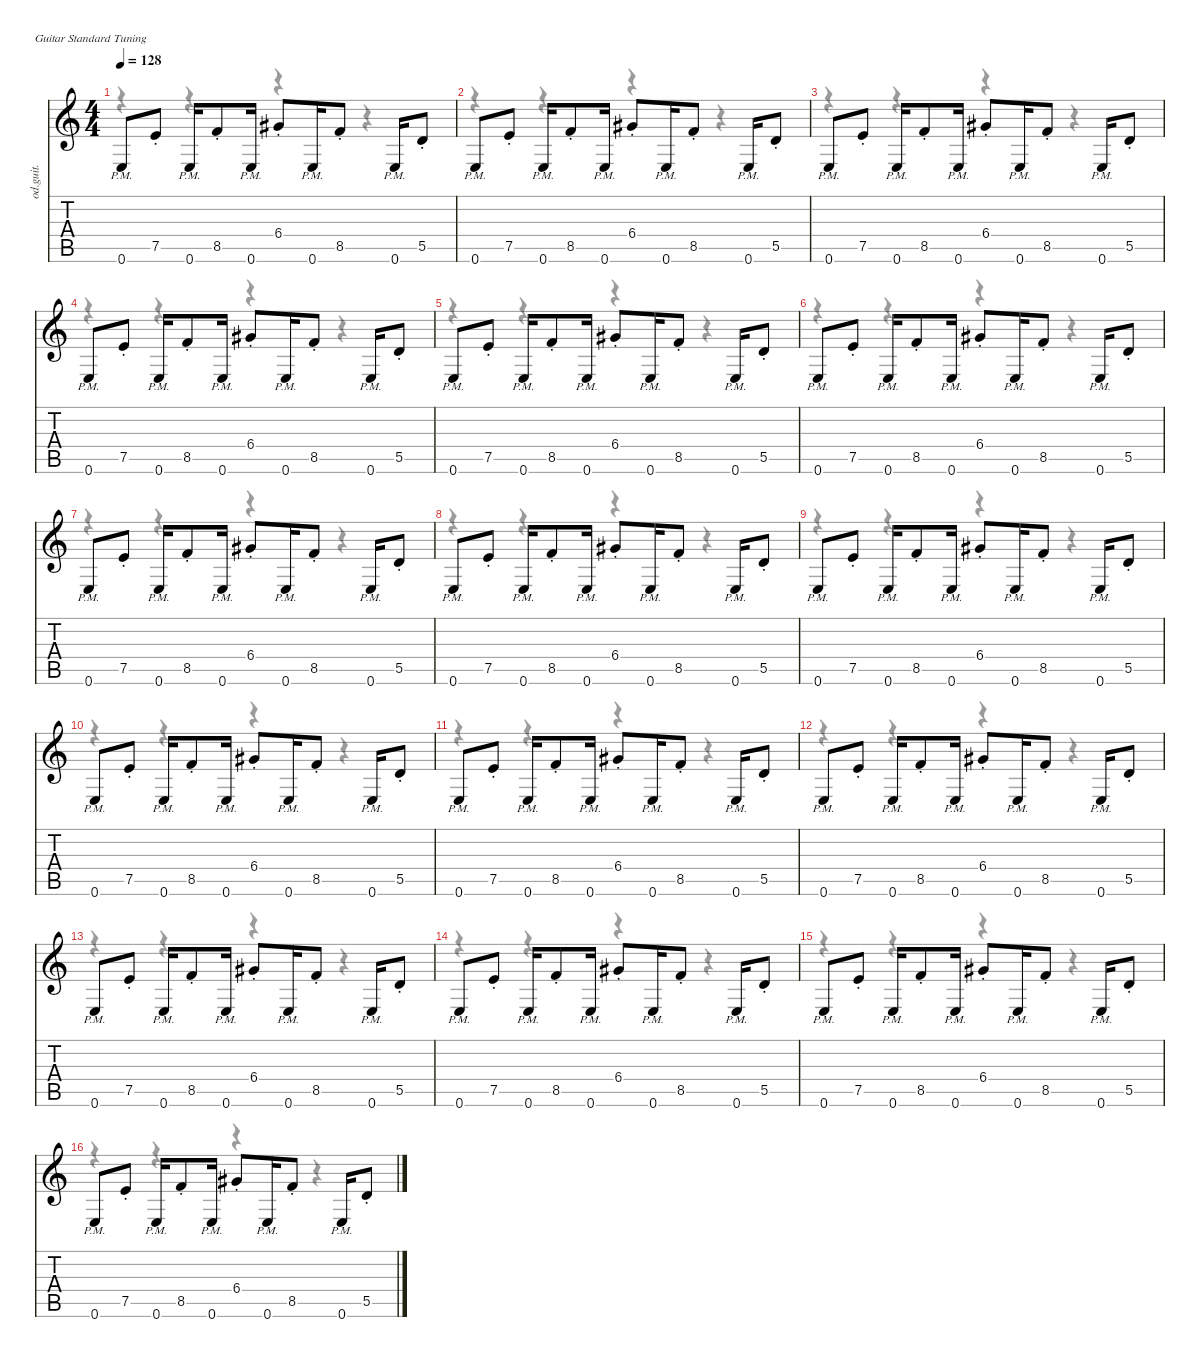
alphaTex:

\defaultSystemsLayout 4
\hideDynamics
\bracketExtendMode nobrackets
\track ("Backing Guitar 2" "od.guit.") {instrument overdrivenguitar}
\staff {score tabs}
\tuning (E4 B3 G3 D3 A2 E2)
\voice
\ts (4 4)
\tempo 128
\clef g2
\ks c
0.6{pm}.8{dy f} 7.5{st}.8 0.6{pm}.16 8.5{st}.8 0.6{pm}.16 6.4{st acc #}.8 0.6{pm}.16 8.5{st}.8 0.6{pm}.16 5.5{st}.8 |
0.6{pm}.8 7.5{st}.8 0.6{pm}.16 8.5{st}.8 0.6{pm}.16 6.4{st acc #}.8 0.6{pm}.16 8.5{st}.8 0.6{pm}.16 5.5{st}.8 |
0.6{pm}.8 7.5{st}.8 0.6{pm}.16 8.5{st}.8 0.6{pm}.16 6.4{st acc #}.8 0.6{pm}.16 8.5{st}.8 0.6{pm}.16 5.5{st}.8 |
0.6{pm}.8 7.5{st}.8 0.6{pm}.16 8.5{st}.8 0.6{pm}.16 6.4{st acc #}.8 0.6{pm}.16 8.5{st}.8 0.6{pm}.16 5.5{st}.8 |
0.6{pm}.8 7.5{st}.8 0.6{pm}.16 8.5{st}.8 0.6{pm}.16 6.4{st acc #}.8 0.6{pm}.16 8.5{st}.8 0.6{pm}.16 5.5{st}.8 |
0.6{pm}.8 7.5{st}.8 0.6{pm}.16 8.5{st}.8 0.6{pm}.16 6.4{st acc #}.8 0.6{pm}.16 8.5{st}.8 0.6{pm}.16 5.5{st}.8 |
0.6{pm}.8 7.5{st}.8 0.6{pm}.16 8.5{st}.8 0.6{pm}.16 6.4{st acc #}.8 0.6{pm}.16 8.5{st}.8 0.6{pm}.16 5.5{st}.8 |
0.6{pm}.8 7.5{st}.8 0.6{pm}.16 8.5{st}.8 0.6{pm}.16 6.4{st acc #}.8 0.6{pm}.16 8.5{st}.8 0.6{pm}.16 5.5{st}.8 |
0.6{pm}.8 7.5{st}.8 0.6{pm}.16 8.5{st}.8 0.6{pm}.16 6.4{st acc #}.8 0.6{pm}.16 8.5{st}.8 0.6{pm}.16 5.5{st}.8 |
0.6{pm}.8 7.5{st}.8 0.6{pm}.16 8.5{st}.8 0.6{pm}.16 6.4{st acc #}.8 0.6{pm}.16 8.5{st}.8 0.6{pm}.16 5.5{st}.8 |
0.6{pm}.8 7.5{st}.8 0.6{pm}.16 8.5{st}.8 0.6{pm}.16 6.4{st acc #}.8 0.6{pm}.16 8.5{st}.8 0.6{pm}.16 5.5{st}.8 |
0.6{pm}.8 7.5{st}.8 0.6{pm}.16 8.5{st}.8 0.6{pm}.16 6.4{st acc #}.8 0.6{pm}.16 8.5{st}.8 0.6{pm}.16 5.5{st}.8 |
0.6{pm}.8 7.5{st}.8 0.6{pm}.16 8.5{st}.8 0.6{pm}.16 6.4{st acc #}.8 0.6{pm}.16 8.5{st}.8 0.6{pm}.16 5.5{st}.8 |
0.6{pm}.8 7.5{st}.8 0.6{pm}.16 8.5{st}.8 0.6{pm}.16 6.4{st acc #}.8 0.6{pm}.16 8.5{st}.8 0.6{pm}.16 5.5{st}.8 |
0.6{pm}.8 7.5{st}.8 0.6{pm}.16 8.5{st}.8 0.6{pm}.16 6.4{st acc #}.8 0.6{pm}.16 8.5{st}.8 0.6{pm}.16 5.5{st}.8 |
0.6{pm}.8 7.5{st}.8 0.6{pm}.16 8.5{st}.8 0.6{pm}.16 6.4{st acc #}.8 0.6{pm}.16 8.5{st}.8 0.6{pm}.16 5.5{st}.8
\voice
\clef g2
\ottava regular
\simile none
\ks c
r.4{dy mf} r.4 r.4 r.4 |
r.4 r.4 r.4 r.4 |
r.4 r.4 r.4 r.4 |
r.4 r.4 r.4 r.4 |
r.4 r.4 r.4 r.4 |
r.4 r.4 r.4 r.4 |
r.4 r.4 r.4 r.4 |
r.4 r.4 r.4 r.4 |
r.4 r.4 r.4 r.4 |
r.4 r.4 r.4 r.4 |
r.4 r.4 r.4 r.4 |
r.4 r.4 r.4 r.4 |
r.4 r.4 r.4 r.4 |
r.4 r.4 r.4 r.4 |
r.4 r.4 r.4 r.4 |
r.4 r.4 r.4 r.4
